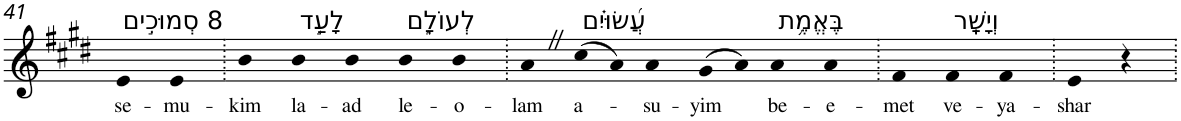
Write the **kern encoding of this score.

**kern	**text
*part1	*part1
*staff1	*staff1
*I"Piano	*
*I'Pno	*
!!LO:PB:g=z
*clefG2	*
*k[f#c#g#d#]	*
*E:	*
=41	=41
!LO:TX:a:t=8 סְמוּכִ֣ים	!
!	!LO:LY:b
4e	se-
!	!LO:LY:b
4e	-mu-
=42.	=42.
!	!LO:LY:b
4b	-kim
!LO:TX:a:t=לָעַ֣ד	!
!	!LO:LY:b
4b	la-
!	!LO:LY:b
4b	-ad
!LO:TX:a:t=לְעוֹלָ֑ם	!
!	!LO:LY:b
4b	le-
!	!LO:LY:b
4b	-o-
=43.	=43.
!	!LO:LY:b
4aZ	-lam
!LO:TX:a:t=עֲ֝שׂוּיִ֗ם	!
!	!LO:LY:b
(>8cc#	a-
8a)	.
!	!LO:LY:b
4a	-su-
!	!LO:LY:b
(>8g#	-yim
8a)	.
!LO:TX:a:t=בֶּאֱמֶ֥ת	!
!	!LO:LY:b
4a	be-
!	!LO:LY:b
4a	-e-
=44.	=44.
!	!LO:LY:b
4f#	-met
!LO:TX:a:t=וְיָשָֽׁר	!
!	!LO:LY:b
4f#	ve-
!	!LO:LY:b
4f#	-ya-
=45.	=45.
!	!LO:LY:b
4e	-shar
4r	.
=.	=.
*-	*-
